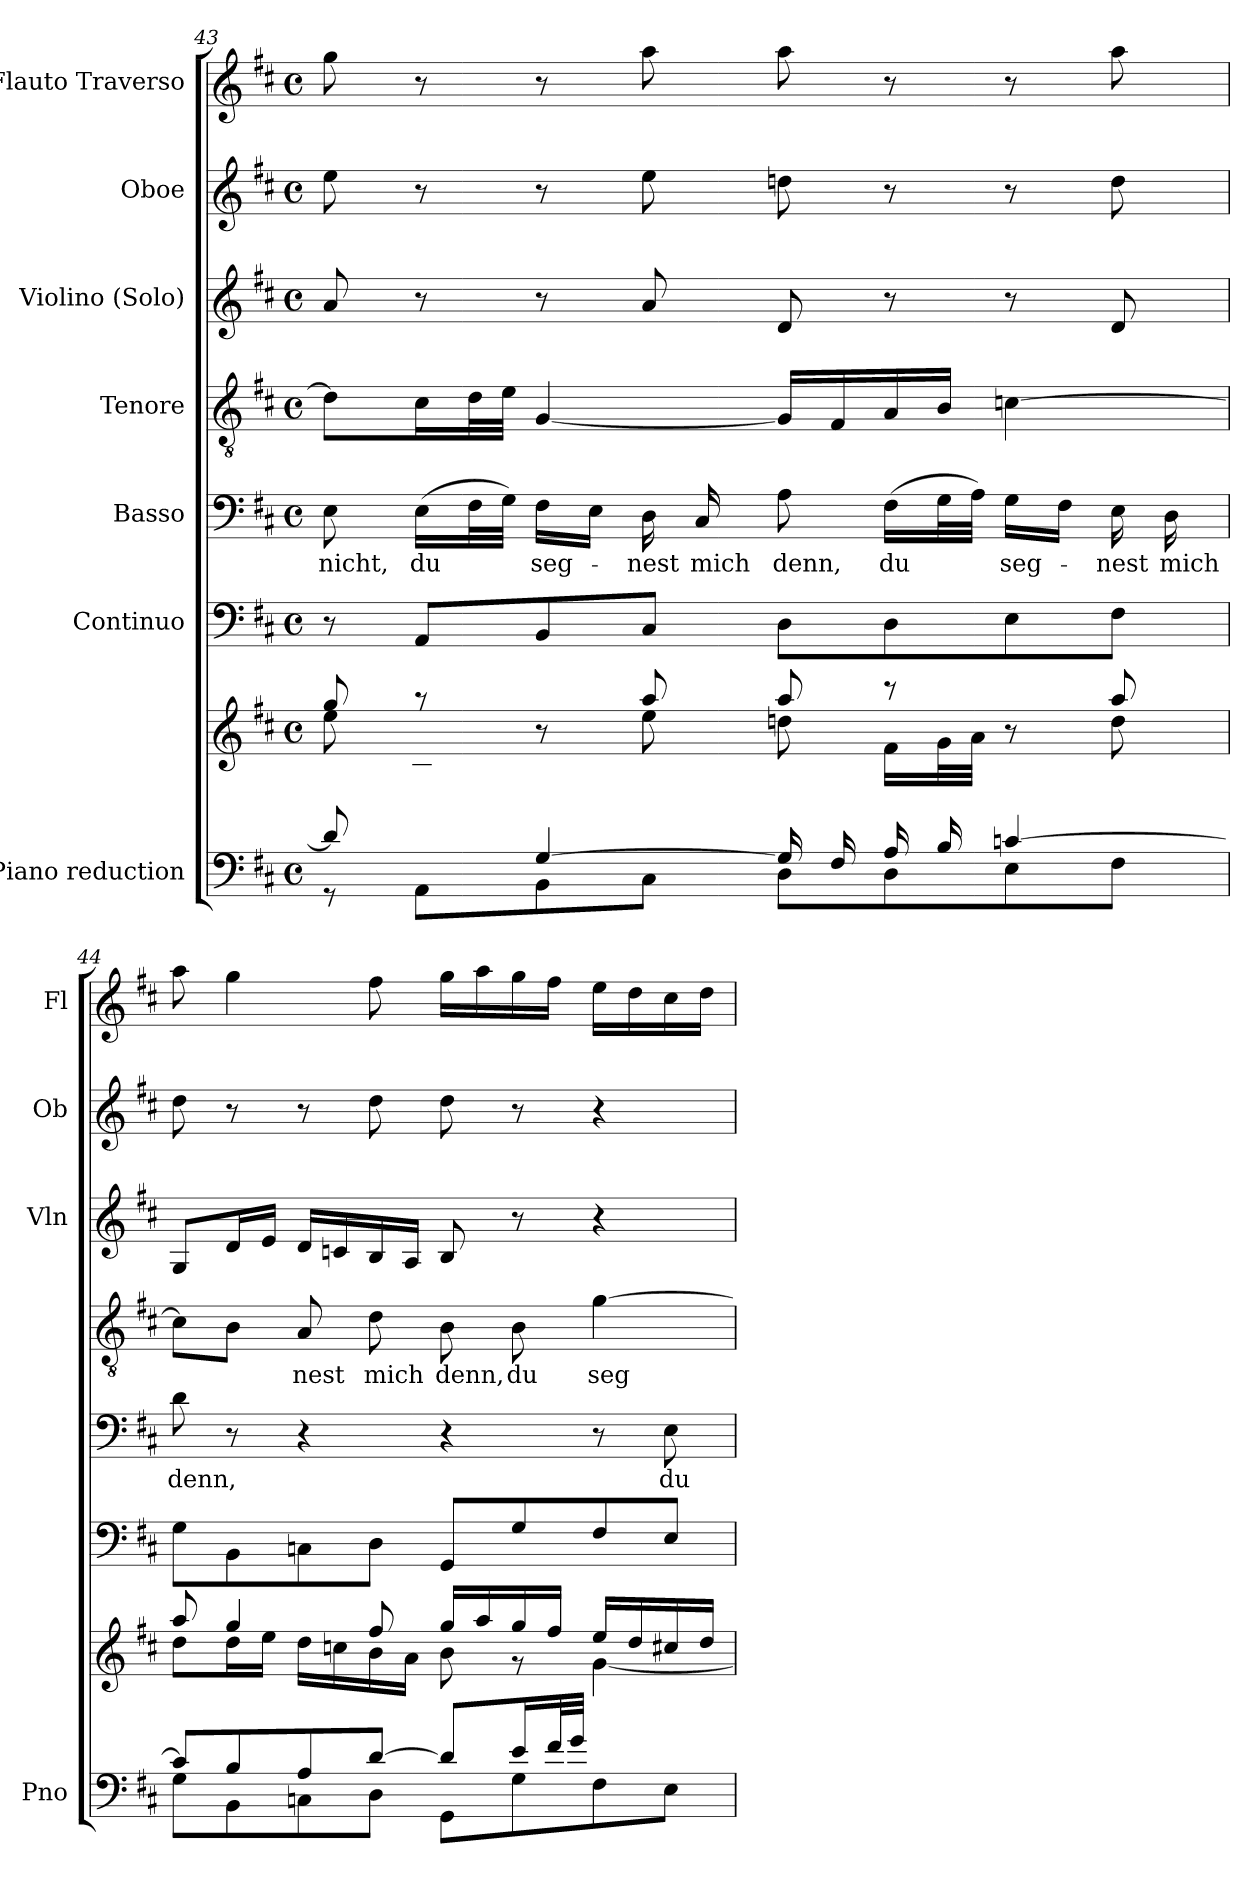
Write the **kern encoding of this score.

**kern	**kern	**kern	**kern	**text	**kern	**text	**kern	**kern	**kern
*part7	*part7	*part6	*part5	*part5	*part4	*part4	*part3	*part2	*part1
*staff8	*staff7	*staff6	*staff5	*staff5	*staff4	*staff4	*staff3	*staff2	*staff1
*I"Piano reduction	*	*I"Continuo	*I"Basso	*	*I"Tenore	*	*I"Violino (Solo)	*I"Oboe	*I"Flauto Traverso
*I'Pno	*	*	*	*	*	*	*I'Vln	*I'Ob	*I'Fl
*clefF4	*clefG2	*clefF4	*clefF4	*	*clefGv2	*	*clefG2	*clefG2	*clefG2
*k[f#c#]	*k[f#c#]	*k[f#c#]	*k[f#c#]	*	*k[f#c#]	*	*k[f#c#]	*k[f#c#]	*k[f#c#]
*M4/4	*M4/4	*M4/4	*M4/4	*	*M4/4	*	*M4/4	*M4/4	*M4/4
*met(c)	*met(c)	*met(c)	*met(c)	*	*met(c)	*	*met(c)	*met(c)	*met(c)
=43	=43	=43	=43	=43	=43	=43	=43	=43	=43
*^	*^	*	*	*	*	*	*	*	*
*	*	*	*^	*	*	*	*	*	*	*	*
!	!	!	!	!	!	!	!LO:LY:b	!	!	!	!	!
8d/L]	8r	8gg/	8ee\	8ryy	8r	8E\	nicht,	8d\L]	.	8a/	8ee\	8gg\
!	!	!	!	!	!	!	!LO:LY:b	!	!	!	!	!
8ryy	8AA\L	8r	8ryy	16c#\ 16e\L	8AA/L	(16E\LL	du	16c#\L	.	8r	8r	8r
.	.	.	.	32d\ 32f#\L	.	32F#\L	.	32d\L	.	.	.	.
.	.	.	.	32e\ 32g\JJJ	.	32G\JJJ)	.	32e\JJJ	.	.	.	.
!	!	!	!	!	!	!	!LO:LY:b	!	!	!	!	!
[4G/	8BB\	8r	8ryy	2.ryy	8BB/	16F#\LL	seg-	[4G/	.	8r	8r	8r
.	.	.	.	.	.	16E\JJ	.	.	.	.	.	.
!	!	!	!	!	!	!	!LO:LY:b	!	!	!	!	!
.	8C#\J	8aa/	8ee\	.	8C#/J	16D\	-nest	.	.	8a/	8ee\	8aa\
!	!	!	!	!	!	!	!LO:LY:b	!	!	!	!	!
.	.	.	.	.	.	16C#/	mich	.	.	.	.	.
!	!	!	!	!	!	!	!LO:LY:b	!	!	!	!	!
16G/LL]	8D\L	8aa/	8ddn\	.	8D\L	8A\	denn,	16G/LL]	.	8d/	8ddn\	8aa\
16F#/	.	.	.	.	.	.	.	16F#/	.	.	.	.
!	!	!	!	!	!	!	!LO:LY:b	!	!	!	!	!
16A/	8D\	8r	16f#\LL	.	8D\	(16F#\LL	du	16A/	.	8r	8r	8r
16B/JJ	.	.	32g\L	.	.	32G\L	.	16B/JJ	.	.	.	.
.	.	.	32a\JJJ	.	.	32A\JJJ)	.	.	.	.	.	.
!	!	!	!	!	!	!	!LO:LY:b	!	!	!	!	!
[4cn/	8E\	8r	8ryy	.	8E\	16G\LL	seg-	[4cn\	.	8r	8r	8r
.	.	.	.	.	.	16F#\JJ	.	.	.	.	.	.
!	!	!	!	!	!	!	!LO:LY:b	!	!	!	!	!
.	8F#\J	8aa/	8dd\	.	8F#\J	16E\	-nest	.	.	8d/	8dd\	8aa\
!	!	!	!	!	!	!	!LO:LY:b	!	!	!	!	!
.	.	.	.	.	.	16D\	mich	.	.	.	.	.
*	*	*	*v	*v	*	*	*	*	*	*	*	*
!!LO:LB:g=z
=44	=44	=44	=44	=44	=44	=44	=44	=44	=44	=44	=44
!	!	!	!	!	!	!LO:LY:b	!	!	!	!	!
8c/L]	8G\L	8aa/	8dd\L	8G\L	8d\	denn,	8c\L]	.	8G/L	8dd\	8aa\
8B/	8BB\	4gg/	16dd\L	8BB\	8r	.	8B\J	.	16d/L	8r	4gg\
.	.	.	16ee\JJ	.	.	.	.	.	16e/JJ	.	.
!	!	!	!	!	!	!	!	!LO:LY:b	!	!	!
8A/	8Cn\	.	16dd\LL	8Cn\	4r	.	8A/	-nest	16d/LL	8r	.
.	.	.	16ccn\	.	.	.	.	.	16cn/	.	.
!	!	!	!	!	!	!	!	!LO:LY:b	!	!	!
[8d/J	8D\J	8ff#/	16b\	8D\J	.	.	8d\	mich	16B/	8dd\	8ff#\
.	.	.	16a\JJ	.	.	.	.	.	16A/JJ	.	.
!	!	!	!	!	!	!	!	!LO:LY:b	!	!	!
8d/L]	8GG\L	16gg/LL	8b\	8GG/L	4r	.	8B\	denn,	8B/	8dd\	16gg\LL
.	.	16aa/	.	.	.	.	.	.	.	.	16aa\
!	!	!	!	!	!	!	!	!LO:LY:b	!	!	!
16e/L	8G\	16gg/	8r	8G/	.	.	8B\	du	8r	8r	16gg\
32f#/L	.	16ff#/JJ	.	.	.	.	.	.	.	.	16ff#\JJ
32g/JJJ	.	.	.	.	.	.	.	.	.	.	.
!	!	!	!	!	!	!	!	!LO:LY:b	!	!	!
4ryy	8F#\	16ee/LL	[4g\	8F#/	8r	.	[4g\	seg-	4r	4r	16ee\LL
.	.	16dd/	.	.	.	.	.	.	.	.	16dd\
!	!	!	!	!	!	!LO:LY:b	!	!	!	!	!
.	8E\J	16cc#X/	.	8E/J	8E\	du	.	.	.	.	16cc#\
.	.	16dd/JJ	.	.	.	.	.	.	.	.	16dd\JJ
*v	*v	*	*	*	*	*	*	*	*	*	*
*	*v	*v	*	*	*	*	*	*	*	*
=	=	=	=	=	=	=	=	=	=
*-	*-	*-	*-	*-	*-	*-	*-	*-	*-
